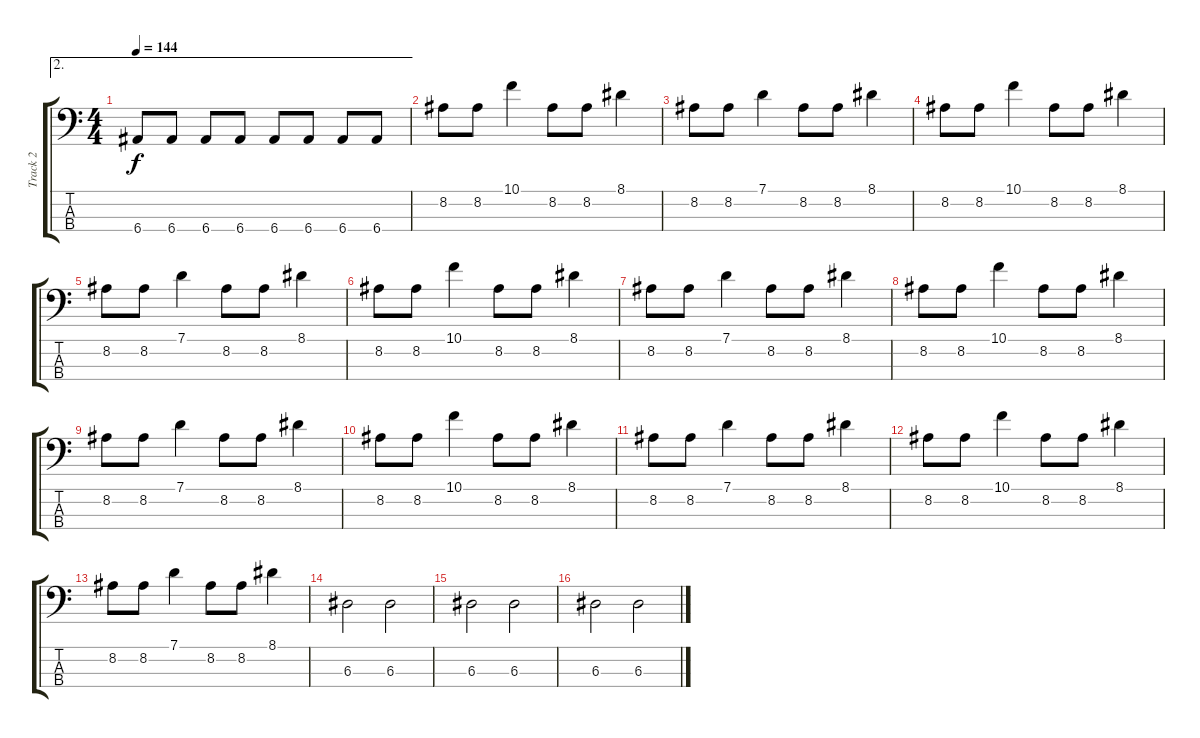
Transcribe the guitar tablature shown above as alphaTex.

\track ("Track 2" "Track 2") {instrument electricbassfinger}
\staff {score tabs}
\tuning (G2 D2 A1 E1) {hide}
\ae 2
\ts (4 4)
\tempo 144
\clef f4
\ks c
6.4.8{dy f} 6.4.8 6.4.8 6.4.8 6.4.8 6.4.8 6.4.8 6.4.8 |
8.2.8 8.2.8 10.1.4 8.2.8 8.2.8 8.1.4 |
8.2.8 8.2.8 7.1.4 8.2.8 8.2.8 8.1.4 |
8.2.8 8.2.8 10.1.4 8.2.8 8.2.8 8.1.4 |
8.2.8 8.2.8 7.1.4 8.2.8 8.2.8 8.1.4 |
8.2.8 8.2.8 10.1.4 8.2.8 8.2.8 8.1.4 |
8.2.8 8.2.8 7.1.4 8.2.8 8.2.8 8.1.4 |
8.2.8 8.2.8 10.1.4 8.2.8 8.2.8 8.1.4 |
8.2.8 8.2.8 7.1.4 8.2.8 8.2.8 8.1.4 |
8.2.8 8.2.8 10.1.4 8.2.8 8.2.8 8.1.4 |
8.2.8 8.2.8 7.1.4 8.2.8 8.2.8 8.1.4 |
8.2.8 8.2.8 10.1.4 8.2.8 8.2.8 8.1.4 |
8.2.8 8.2.8 7.1.4 8.2.8 8.2.8 8.1.4 |
6.3.2 6.3.2 |
6.3.2 6.3.2 |
6.3.2 6.3.2
